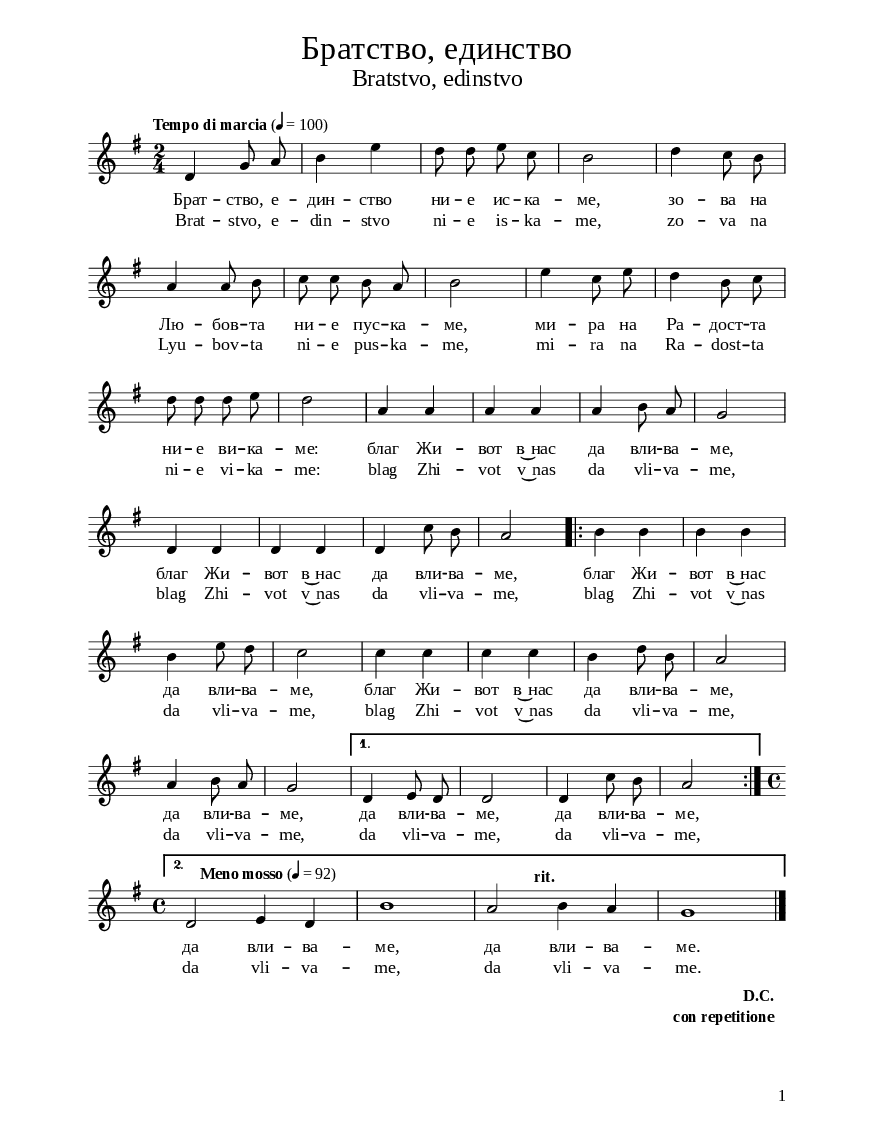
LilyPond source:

\version "2.24.0"

% include paper part and global functions
\include "include/globals.ily"

\bookpart {
  \include "include/bookpart-paper.ily"
  \score {
    \include "include/score-layout.ily"

    \new Voice \absolute {
      \clef treble
      \key g \major
      \time 2/4
      \tempoFunc "Tempo di marcia" 4 "100"
      \autoBeamOff

      d'4 g'8 a'8 | b'4 e''4 | d''8 d''8 e''8 c''8 | b'2| d''4 c''8 b'8 | \break
      a'4 a'8 b'8 | c''8 c''8 b'8  a'8| b'2 | e''4 c''8 e''8 | d''4 b'8 c''8 | \break
      d''8 d''8 d''8 e''8 | d''2 | a'4 a'4 | a'4 a'4 | a'4 b'8 a'8 | g'2 | \break
      d'4 d'4 | d'4 d'4 | d'4 c''8 b'8 | a'2 \repeat volta 2 {
        b'4 b'4 | b'4 b'4 | \break
        b'4 e''8 d''8 | c''2 | c''4 c''4|c''4 c''4| b'4 d''8 b'8 |a'2 |\break
        a'4 b'8 a'8 | g'2|
      }
      \alternative {
        { d'4 e'8 d'8 | d'2 | d'4 c''8 b'8| a'2 }
        {
          \time 4/4 \break
          \override Score.MetronomeMark.outside-staff-priority = #599
          \override Score.MetronomeMark.X-extent=#'(-4.5 . 0)
          \tempoFunc "Meno mosso" 4 "92"
          d'2 e'4 d'4 | b'1 | \tempo "rit." a'2 b'4 a'4 | g'1| \bar "|." \break
        }
      }
    }

    \addlyrics {
      Брат -- ство, е -- дин -- ство ни -- е ис -- ка -- ме,
      зо -- ва на Лю -- бов -- та ни -- е пус -- ка -- ме, ми -- ра на Ра -- дост -- та
      ни -- е ви -- ка -- ме: благ Жи -- вот в~нас да вли -- ва -- ме,
      благ Жи -- вот в~нас да вли -- ва -- ме, благ Жи -- вот в~нас
      да вли -- ва -- ме, благ Жи -- вот в~нас да вли -- ва -- ме,
      да вли -- ва -- ме, да вли -- ва -- ме, да вли -- ва -- ме,
      да вли -- ва -- ме, да вли -- ва -- ме.
    }

    \addlyrics {
      Brat -- stvo, e -- din -- stvo ni -- e is -- ka -- me,
      zo -- va na Lyu -- bov -- ta ni -- e pus -- ka -- me, mi -- ra na Ra -- dost -- ta
      ni -- e vi -- ka -- me: blag Zhi -- vot v~nas da vli -- va -- me,
      blag Zhi -- vot v~nas da vli -- va -- me, blag Zhi -- vot v~nas
      da vli -- va -- me, blag Zhi -- vot v~nas da vli -- va -- me,
      da vli -- va -- me, da vli -- va -- me, da vli -- va -- me,
      da vli -- va -- me, da vli -- va -- me.
    }
    \header {
      title = \titleFunc " Братство, единство " "Bratstvo, edinstvo"
    }

    \midi{}

  } % score
  \markup \dc-two "D.C." "con repetitione"

  \pageBreak

  % include foreign translation(s) of the song
  \version "2.24.0"

\markup \fill-line { \fontsize #deTitleFontSize "Brüderlichkeit, Einheit" }
\markup \null
\markup \null
\markup \fontsize #deCoupletFontSize {
  \hspace #10
  \override #`(baseline-skip . ,deCoupletBaselineSkip)
  \column {
    \line {  1. Wir wollen Brüderlichkeit und Einheit, }
    \line {   "   "Wir senden den Ruf der Liebe aus, }
    \line {   "   " Die Welt der Freude rufen wir: }
    \line {   "   " auf dass wir das gute Leben in uns
      ergießen!
    }


    \line { " " }
    \line {   2. Auf dass wir das gute Leben in uns ergießen, (3) }
    \line {   "   "ergießen, ergießen, ergießen, }
    \line {   "   " Auf das wir das gute Leben in uns ergießen, (2) }
    \line {   "   " ergießen, ergießen, ergießen. }


  }


}


} % bookpart
